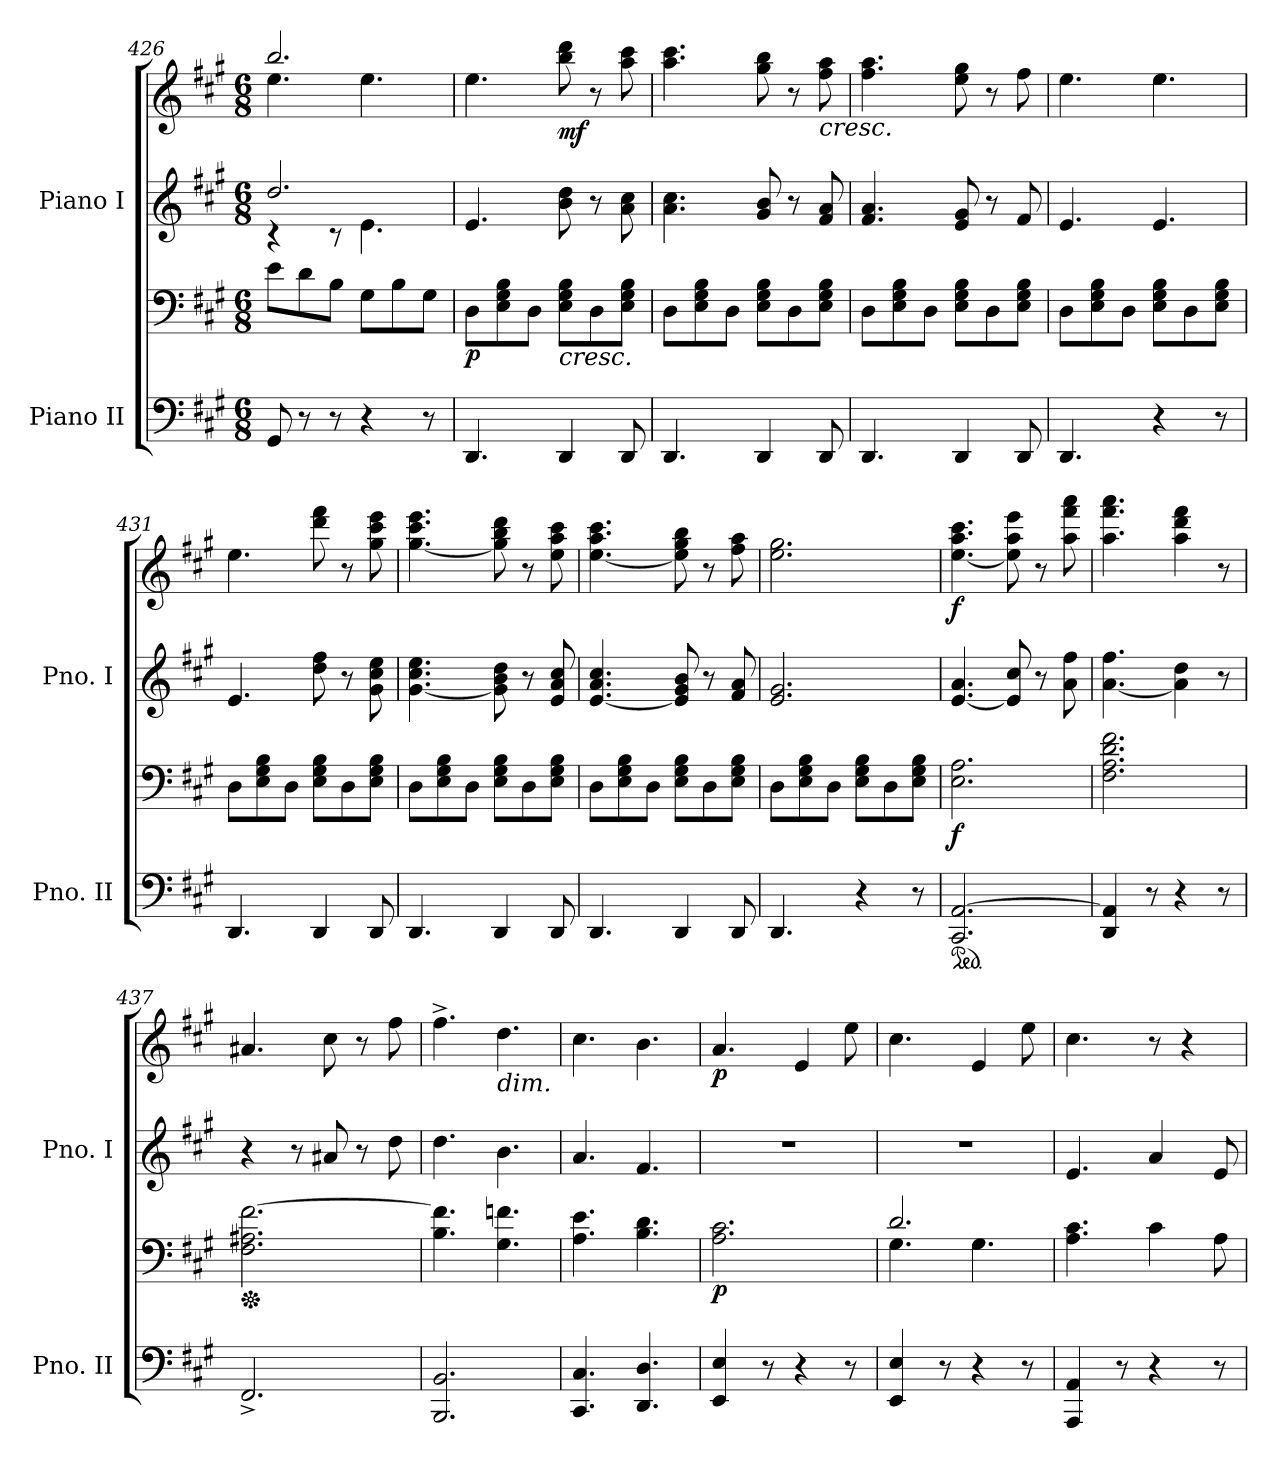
**kern	**kern	**dynam	**kern	**kern	**dynam
*part2	*part2	*part2	*part1	*part1	*part1
*staff4	*staff3	*staff3/4	*staff2	*staff1	*staff1/2
*I"Piano II	*	*	*I"Piano I	*	*
*I'Pno. II	*	*	*I'Pno. I	*	*
*clefF4	*clefF4	*	*clefG2	*clefG2	*
*k[f#c#g#]	*k[f#c#g#]	*	*k[f#c#g#]	*k[f#c#g#]	*
*M6/8	*M6/8	*	*M6/8	*M6/8	*
=426	=426	=426	=426	=426	=426
*	*	*	*^	*^	*
8GG#/	8e\L	.	2.dd/	4r	2.bb/	4.ee\	.
8r	8d\	.	.	.	.	.	.
8r	8B\J	.	.	8r	.	.	.
4r	8G#\L	.	.	4.e\	.	4.ee\	.
.	8B\	.	.	.	.	.	.
8r	8G#\J	.	.	.	.	.	.
*	*	*	*v	*v	*	*	*
*	*	*	*	*v	*v	*
=427	=427	=427	=427	=427	=427
!	!	!LO:DY:b	!	!	!
4.DD/	8D\L	p	4.e/	4.ee\	.
.	8E\ 8G#\ 8B\	.	.	.	.
.	8D\J	.	.	.	.
!	!LO:TX:b:i:t=cresc.	!	!	!	!
!	!	!	!	!	!LO:DY:b
4DD/	8E\ 8G#\ 8B\L	.	8b\ 8dd\	8bb\ 8ddd\	mf
.	8D\	.	8r	8r	.
8DD/	8E\ 8G#\ 8B\J	.	8a\ 8cc#\	8aa\ 8ccc#\	.
=428	=428	=428	=428	=428	=428
4.DD/	8D\L	.	4.a\ 4.cc#\	4.aa\ 4.ccc#\	.
.	8E\ 8G#\ 8B\	.	.	.	.
.	8D\J	.	.	.	.
4DD/	8E\ 8G#\ 8B\L	.	8g#/ 8b/	8gg#\ 8bb\	.
.	8D\	.	8r	8r	.
!	!	!	!	!LO:TX:b:i:t=cresc.	!
8DD/	8E\ 8G#\ 8B\J	.	8f#/ 8a/	8ff#\ 8aa\	.
=429	=429	=429	=429	=429	=429
4.DD/	8D\L	.	4.f#/ 4.a/	4.ff#\ 4.aa\	.
.	8E\ 8G#\ 8B\	.	.	.	.
.	8D\J	.	.	.	.
4DD/	8E\ 8G#\ 8B\L	.	8e/ 8g#/	8ee\ 8gg#\	.
.	8D\	.	8r	8r	.
8DD/	8E\ 8G#\ 8B\J	.	8f#/	8ff#\	.
=430	=430	=430	=430	=430	=430
4.DD/	8D\L	.	4.e/	4.ee\	.
.	8E\ 8G#\ 8B\	.	.	.	.
.	8D\J	.	.	.	.
4r	8E\ 8G#\ 8B\L	.	4.e/	4.ee\	.
.	8D\	.	.	.	.
8r	8E\ 8G#\ 8B\J	.	.	.	.
=431	=431	=431	=431	=431	=431
4.DD/	8D\L	.	4.e/	4.ee\	.
.	8E\ 8G#\ 8B\	.	.	.	.
.	8D\J	.	.	.	.
4DD/	8E\ 8G#\ 8B\L	.	8dd\ 8ff#\	8ddd\ 8fff#\	.
.	8D\	.	8r	8r	.
8DD/	8E\ 8G#\ 8B\J	.	8g#\ 8cc#\ 8ee\	8gg#\ 8ccc#\ 8eee\	.
!!LO:LB:g=z
=432	=432	=432	=432	=432	=432
4.DD/	8D\L	.	[4.g#\ 4.cc#\ 4.ee\	[4.gg#\ 4.ccc#\ 4.eee\	.
.	8E\ 8G#\ 8B\	.	.	.	.
.	8D\J	.	.	.	.
4DD/	8E\ 8G#\ 8B\L	.	8g#\] 8b\ 8dd\	8gg#\] 8bb\ 8ddd\	.
.	8D\	.	8r	8r	.
8DD/	8E\ 8G#\ 8B\J	.	8e/ 8a/ 8cc#/	8ee\ 8aa\ 8ccc#\	.
=433	=433	=433	=433	=433	=433
4.DD/	8D\L	.	[4.e/ 4.a/ 4.cc#/	[4.ee\ 4.aa\ 4.ccc#\	.
.	8E\ 8G#\ 8B\	.	.	.	.
.	8D\J	.	.	.	.
4DD/	8E\ 8G#\ 8B\L	.	8e/] 8g#/ 8b/	8ee\] 8gg#\ 8bb\	.
.	8D\	.	8r	8r	.
8DD/	8E\ 8G#\ 8B\J	.	8f#/ 8a/	8ff#\ 8aa\	.
=434	=434	=434	=434	=434	=434
4.DD/	8D\L	.	2.e/ 2.g#/	2.ee\ 2.gg#\	.
.	8E\ 8G#\ 8B\	.	.	.	.
.	8D\J	.	.	.	.
4r	8E\ 8G#\ 8B\L	.	.	.	.
.	8D\	.	.	.	.
8r	8E\ 8G#\ 8B\J	.	.	.	.
=435	=435	=435	=435	=435	=435
*ped	*	*	*	*	*
!	!	!LO:DY:b	!	!	!LO:DY:b
2.CC#/ [2.AA/	2.E\ 2.A\	f	[4.e/ 4.a/	[4.ee\ 4.aa\ 4.ccc#\	f
.	.	.	8e/] 8cc#/	8ee\] 8aa\ 8eee\	.
.	.	.	8r	8r	.
.	.	.	8a\ 8ff#\	8aa\ 8fff#\ 8aaa\	.
=436	=436	=436	=436	=436	=436
4DD/ 4AA/]	2.F#\ 2.A\ 2.d\ 2.f#\	.	[4.a\ 4.ff#\	4.aa\ 4.fff#\ 4.aaa\	.
8r	.	.	.	.	.
4r	.	.	4a\] 4dd\	4aa\ 4ddd\ 4fff#\	.
8r	.	.	8r	8r	.
=437	=437	=437	=437	=437	=437
*	*Xped	*	*	*	*
2.FF#^/	2.F#\ 2.A#X\ [2.f#\	.	4r	4.a#X/	.
.	.	.	8r	.	.
.	.	.	8a#X/	8cc#\	.
.	.	.	8r	8r	.
.	.	.	8dd\	8ff#\	.
=438	=438	=438	=438	=438	=438
2.BBB/ 2.BB/	4.B\ 4.f#\]	.	4.dd\	4.ff#^\	.
!	!	!	!	!LO:TX:b:i:t=dim.	!
.	4.G#\ 4.fn\	.	4.b\	4.dd\	.
=439	=439	=439	=439	=439	=439
4.CC#/ 4.C#/	4.A\ 4.e\	.	4.a/	4.cc#\	.
4.DD/ 4.D/	4.B\ 4.d\	.	4.f#/	4.b\	.
=440	=440	=440	=440	=440	=440
!	!	!LO:DY:b	!	!	!LO:DY:b
4EE/ 4E/	2.A\ 2.c#\	p	2.r	4.a/	p
8r	.	.	.	.	.
4r	.	.	.	4e/	.
8r	.	.	.	8ee\	.
=441	=441	=441	=441	=441	=441
*	*^	*	*	*	*
4EE/ 4E/	2.d/	4.G#\	.	2.r	4.cc#\	.
8r	.	.	.	.	.	.
4r	.	4.G#\	.	.	4e/	.
8r	.	.	.	.	8ee\	.
*	*v	*v	*	*	*	*
!!LO:PB:g=z
=442	=442	=442	=442	=442	=442
4AAA/ 4AA/	4.A\ 4.c#\	.	4.e/	4.cc#\	.
8r	.	.	.	.	.
4r	4c#\	.	4a/	8r	.
.	.	.	.	4r	.
8r	8A\	.	8e/	.	.
=	=	=	=	=	=
*-	*-	*-	*-	*-	*-
